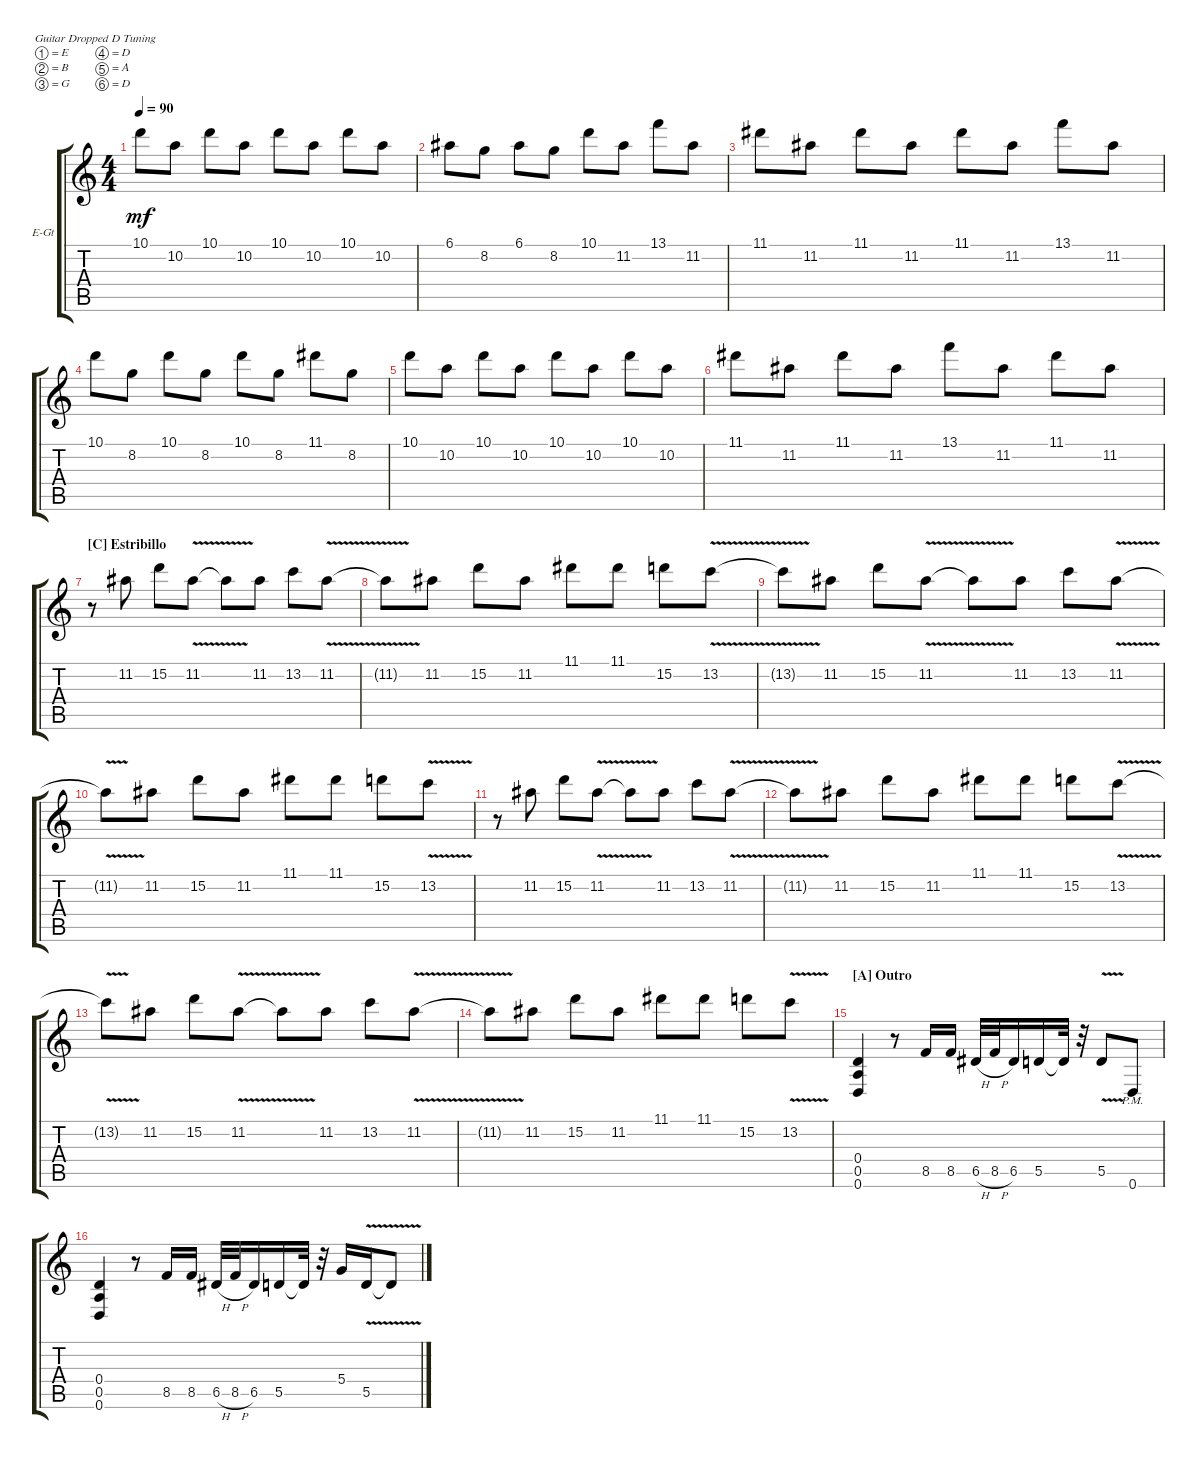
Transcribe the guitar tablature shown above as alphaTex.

\bracketExtendMode groupsimilarinstruments
\firstSystemTrackNameOrientation horizontal
\otherSystemsTrackNameOrientation horizontal
\track ("Synyster Gates" "E-Gt") {instrument distortionguitar}
\staff {score tabs}
\tuning (E4 B3 G3 D3 A2 D2)
\ts (4 4)
\tempo 90
\clef g2
\ks c
10.1.8{dy mf} 10.2.8 10.1.8 10.2.8 10.1.8 10.2.8 10.1.8 10.2.8 |
6.1.8 8.2.8 6.1.8 8.2.8 10.1.8 11.2.8 13.1.8 11.2.8 |
11.1.8 11.2.8 11.1.8 11.2.8 11.1.8 11.2.8 13.1.8 11.2.8 |
10.1.8 8.2.8 10.1.8 8.2.8 10.1.8 8.2.8 11.1.8 8.2.8 |
10.1.8 10.2.8 10.1.8 10.2.8 10.1.8 10.2.8 10.1.8 10.2.8 |
11.1.8 11.2.8 11.1.8 11.2.8 13.1.8 11.2.8 11.1.8 11.2.8 |
\section ("C" "Estribillo")
r.8 11.2.8 15.2.8 11.2{v}.8 11.2{v t}.8 11.2.8 13.2.8 11.2{v}.8 |
11.2{v t}.8 11.2.8 15.2.8 11.2.8 11.1.8 11.1.8 15.2.8 13.2{v}.8 |
13.2{v t}.8 11.2.8 15.2.8 11.2{v}.8 11.2{v t}.8 11.2.8 13.2.8 11.2{v}.8 |
11.2{v t}.8 11.2.8 15.2.8 11.2.8 11.1.8 11.1.8 15.2.8 13.2{v}.8 |
r.8 11.2.8 15.2.8 11.2{v}.8 11.2{v t}.8 11.2.8 13.2.8 11.2{v}.8 |
11.2{v t}.8 11.2.8 15.2.8 11.2.8 11.1.8 11.1.8 15.2.8 13.2{v}.8 |
13.2{v t}.8 11.2.8 15.2.8 11.2{v}.8 11.2{v t}.8 11.2.8 13.2.8 11.2{v}.8 |
11.2{v t}.8 11.2.8 15.2.8 11.2.8 11.1.8 11.1.8 15.2.8 13.2{v}.8 |
\section ("A" "Outro")
(0.6 0.5 0.4).4 r.8 8.5.16 8.5.16 6.5{h}.32 8.5{h}.32 6.5.16 5.5.16 5.5{t}.32 r.32 5.5{v}.8 0.6{pm}.8 |
(0.6 0.5 0.4).4 r.8 8.5.16 8.5.16 6.5{h}.32 8.5{h}.32 6.5.16 5.5.16 5.5{t}.32 r.32 5.4.16 5.5{v}.16 5.5{v t}.8
